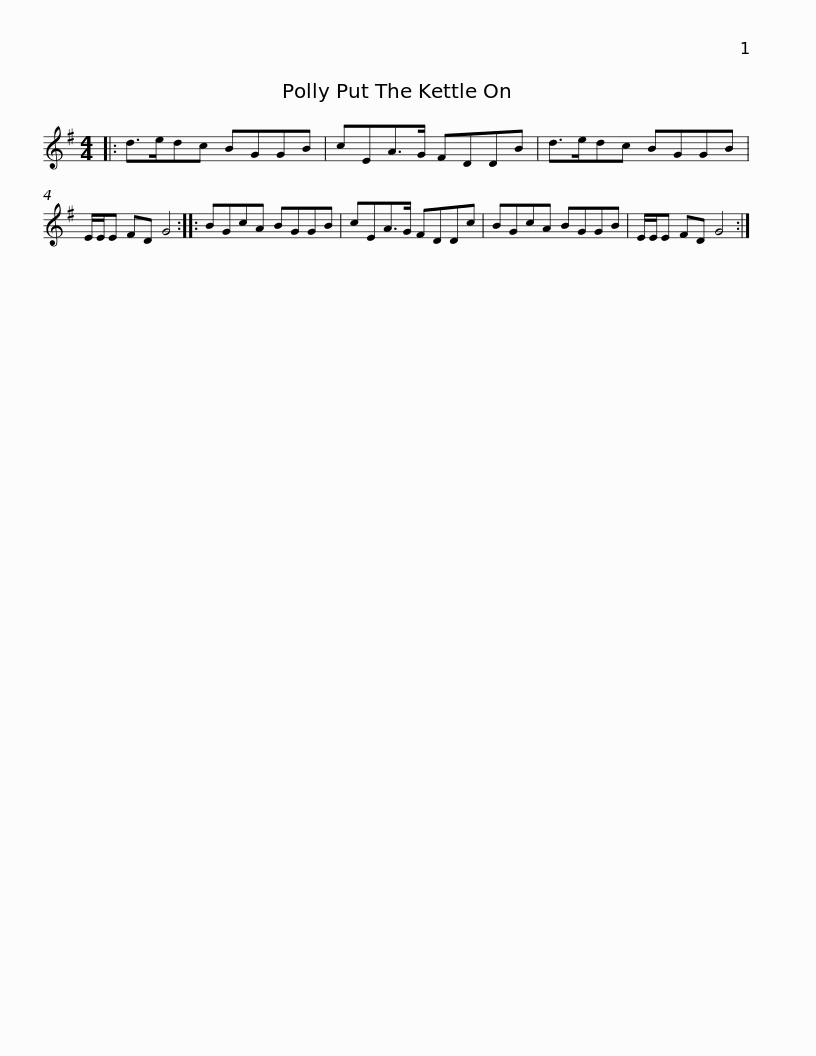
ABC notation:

X:1
L:1/8
M:4/4
I:linebreak $
K:G
V:1 treble
V:1
|: d>edc BGGB | cEA>G FDDB | d>edc BGGB | E/E/E FD G4 :: BGcA BGGB |$ %5
 cEA>G FDDc | BGcA BGGB | E/E/E FD G4 :| %8
